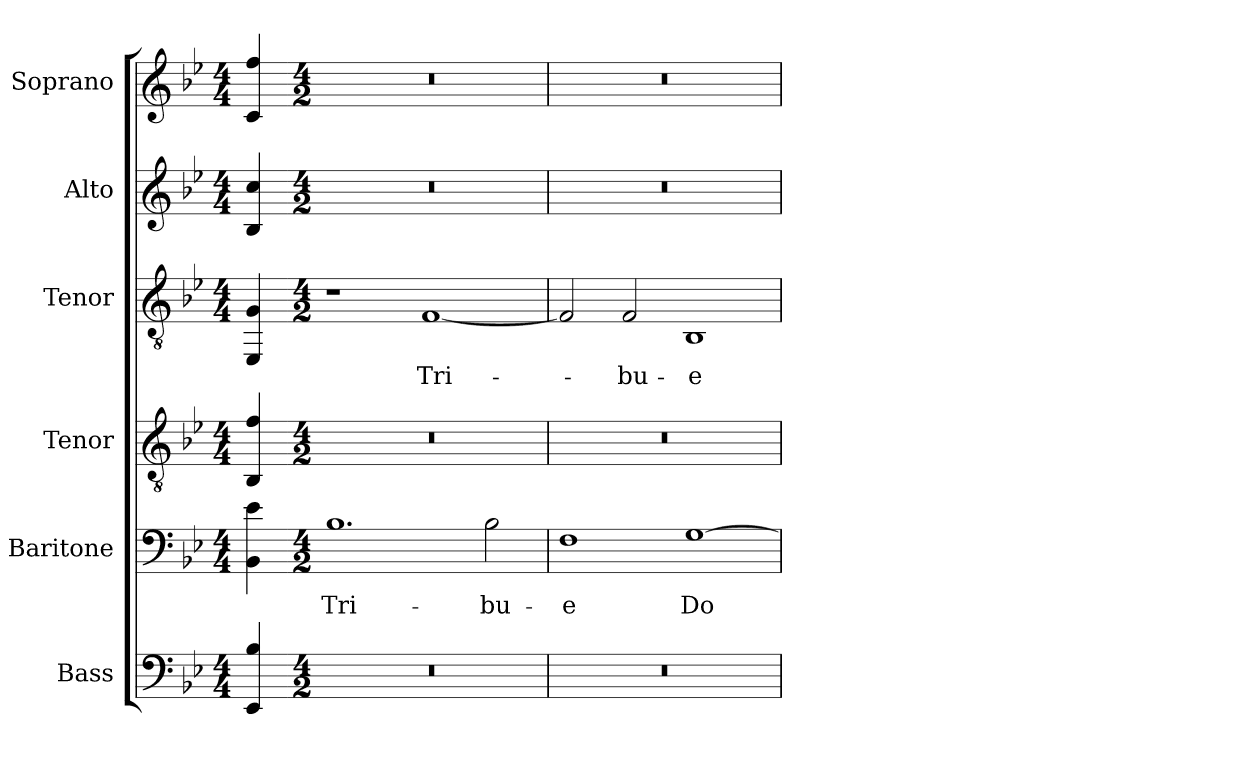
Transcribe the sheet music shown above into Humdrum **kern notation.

**kern	**kern	**text	**kern	**kern	**text	**kern	**kern
*part6	*part5	*part5	*part4	*part3	*part3	*part2	*part1
*staff6	*staff5	*staff5	*staff4	*staff3	*staff3	*staff2	*staff1
*I"Bass	*I"Baritone	*	*I"Tenor	*I"Tenor	*	*I"Alto	*I"Soprano
*I'B.	*I'Bar.	*	*I'T2.	*I'T1.	*	*I'A.	*I'S.
!!LO:PB:g=z
*clefF4	*clefF4	*	*clefGv2	*clefGv2	*	*clefG2	*clefG2
*	*	*	*ITrd7c12	*	*	*	*
*k[b-e-]	*k[b-e-]	*	*k[b-e-]	*k[b-e-]	*	*k[b-e-]	*k[b-e-]
*B-:	*B-:	*	*B-:	*B-:	*	*B-:	*B-:
*M4/4	*M4/4	*	*M4/4	*M4/4	*	*M4/4	*M4/4
=	=	=	=	=	=	=	=
4EE-i/ 4B-i	4BB-i\ 4e-i	.	4BBB-i/ 4Fi	4EE-i/ 4Gi	.	4B-i/ 4cci	4ci/ 4ffi
=1-	=1-	=1-	=1-	=1-	=1-	=1-	=1-
*M4/2	*M4/2	*	*M4/2	*M4/2	*	*M4/2	*M4/2
!LO:N:vis=1	!	!	!	!	!	!	!
!	!	!LO:LY:b:color=#000000	!LO:N:vis=1	!	!	!LO:N:vis=1	!LO:N:vis=1
0r	1.B-i	Tri-	0r	1r	.	0r	0r
!	!	!	!	!	!LO:LY:b:color=#000000	!	!
.	.	.	.	[1Fi	Tri-	.	.
!	!	!LO:LY:b:color=#000000	!	!	!	!	!
.	2B-i\	-bu-	.	.	.	.	.
=2	=2	=2	=2	=2	=2	=2	=2
!LO:N:vis=1	!	!	!	!	!	!	!
!	!	!LO:LY:b:color=#000000	!LO:N:vis=1	!	!	!LO:N:vis=1	!LO:N:vis=1
0r	1Fi	-e	0r	2Fi/]	.	0r	0r
!	!	!	!	!	!LO:LY:b:color=#000000	!	!
.	.	.	.	2Fi/	-bu-	.	.
!	!	!LO:LY:b:color=#000000	!	!	!	!	!
!	!	!	!	!	!LO:LY:b:color=#000000	!	!
.	[1Gi	Do-	.	1BB-i	-e	.	.
=	=	=	=	=	=	=	=
*-	*-	*-	*-	*-	*-	*-	*-
